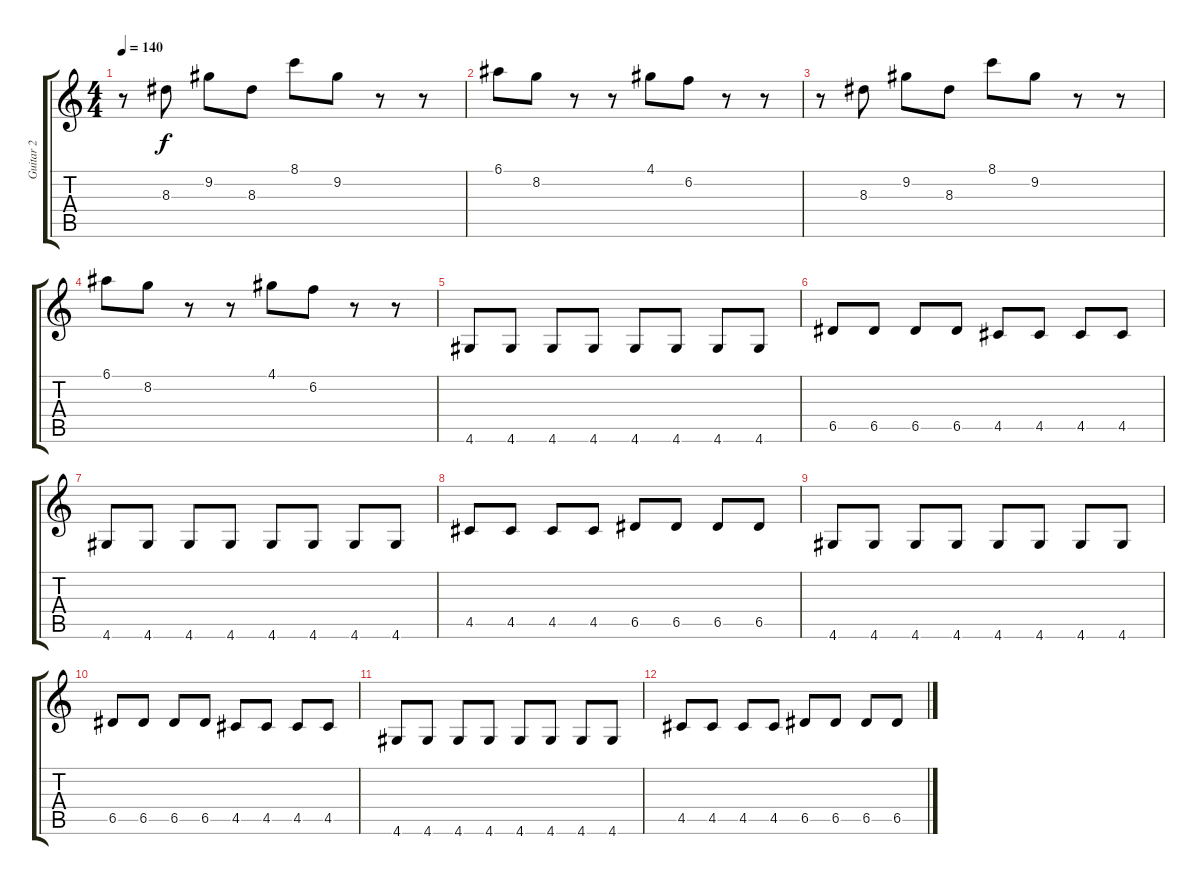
\track ("Guitar 2" "Guitar 2") {instrument acousticguitarnylon}
\staff {score tabs}
\tuning (E4 B3 G3 D3 A2 E2) {hide}
\ts (4 4)
\tempo 140
\clef g2
\ks c
r.8{dy f} 8.3.8 9.2.8 8.3.8 8.1.8 9.2.8 r.8 r.8 |
6.1.8 8.2.8 r.8 r.8 4.1.8 6.2.8 r.8 r.8 |
r.8 8.3.8 9.2.8 8.3.8 8.1.8 9.2.8 r.8 r.8 |
6.1.8 8.2.8 r.8 r.8 4.1.8 6.2.8 r.8 r.8 |
4.6.8 4.6.8 4.6.8 4.6.8 4.6.8 4.6.8 4.6.8 4.6.8 |
6.5.8 6.5.8 6.5.8 6.5.8 4.5.8 4.5.8 4.5.8 4.5.8 |
4.6.8 4.6.8 4.6.8 4.6.8 4.6.8 4.6.8 4.6.8 4.6.8 |
4.5.8 4.5.8 4.5.8 4.5.8 6.5.8 6.5.8 6.5.8 6.5.8 |
4.6.8 4.6.8 4.6.8 4.6.8 4.6.8 4.6.8 4.6.8 4.6.8 |
6.5.8 6.5.8 6.5.8 6.5.8 4.5.8 4.5.8 4.5.8 4.5.8 |
4.6.8 4.6.8 4.6.8 4.6.8 4.6.8 4.6.8 4.6.8 4.6.8 |
4.5.8 4.5.8 4.5.8 4.5.8 6.5.8 6.5.8 6.5.8 6.5.8
